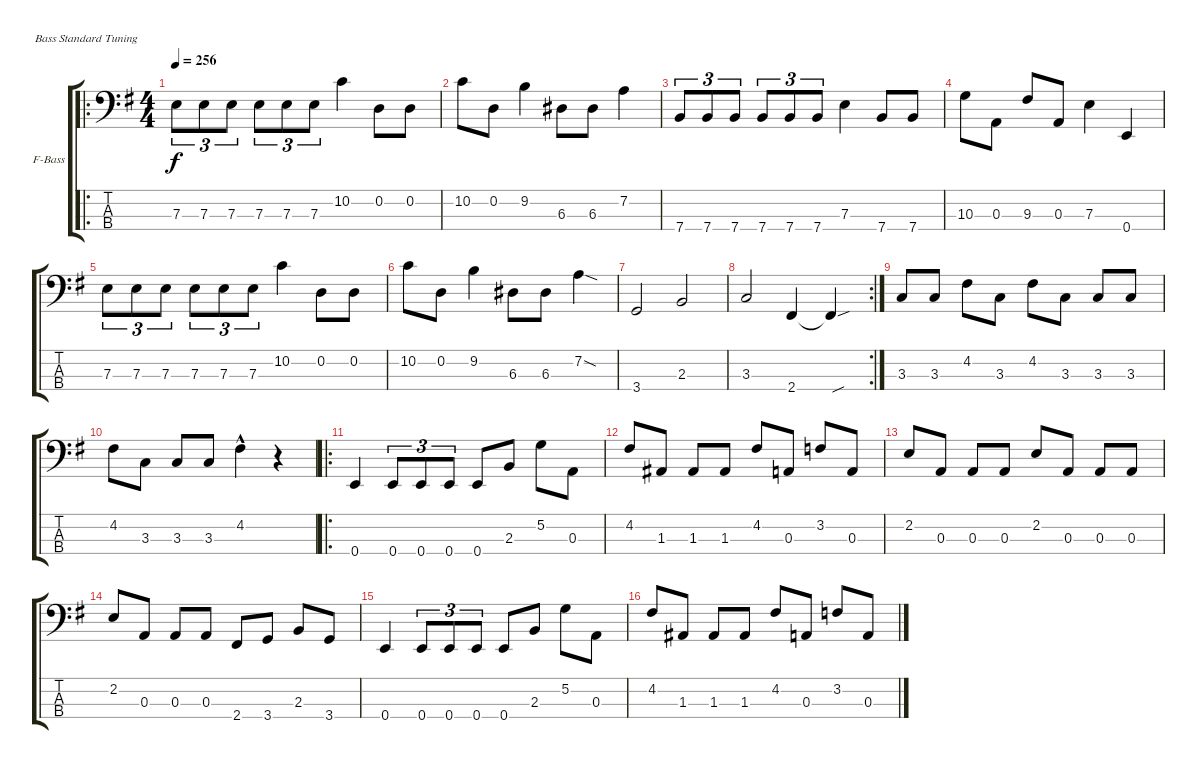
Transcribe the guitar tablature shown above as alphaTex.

\bracketExtendMode groupsimilarinstruments
\firstSystemTrackNameOrientation horizontal
\otherSystemsTrackNameOrientation horizontal
\track ("Bass I - Shawn Malone (Fretless Bass)" "F-Bass") {instrument fretlessbass}
\staff {score tabs}
\tuning (G2 D2 A1 E1)
\ro
\ts (4 4)
\tempo 256
\clef f4
\ks g
7.3.8{tu (3 2) dy f} 7.3.8{tu (3 2)} 7.3.8{tu (3 2)} 7.3.8{tu (3 2)} 7.3.8{tu (3 2)} 7.3.8{tu (3 2)} 10.2.4 0.2.8 0.2.8 |
10.2.8 0.2.8 9.2.4 6.3.8 6.3.8 7.2.4 |
7.4.8{tu (3 2)} 7.4.8{tu (3 2)} 7.4.8{tu (3 2)} 7.4.8{tu (3 2)} 7.4.8{tu (3 2)} 7.4.8{tu (3 2)} 7.3.4 7.4.8 7.4.8 |
10.3.8 0.3.8 9.3.8 0.3.8 7.3.4 0.4.4 |
7.3.8{tu (3 2)} 7.3.8{tu (3 2)} 7.3.8{tu (3 2)} 7.3.8{tu (3 2)} 7.3.8{tu (3 2)} 7.3.8{tu (3 2)} 10.2.4 0.2.8 0.2.8 |
10.2.8 0.2.8 9.2.4 6.3.8 6.3.8 7.2{sod}.4 |
3.4.2 2.3.2 |
\rc 2
3.3.2 2.4.4 2.4{sou t}.4 |
3.3.8 3.3.8 4.2.8 3.3.8 4.2.8 3.3.8 3.3.8 3.3.8 |
4.2.8 3.3.8 3.3.8 3.3.8 4.2{hac}.4 r.4 |
\ro
0.4.4 0.4.8{tu (3 2)} 0.4.8{tu (3 2)} 0.4.8{tu (3 2)} 0.4.8 2.3.8 5.2.8 0.3.8 |
4.2.8 1.3.8 1.3.8 1.3.8 4.2.8 0.3.8 3.2.8 0.3.8 |
2.2.8 0.3.8 0.3.8 0.3.8 2.2.8 0.3.8 0.3.8 0.3.8 |
2.2.8 0.3.8 0.3.8 0.3.8 2.4.8 3.4.8 2.3.8 3.4.8 |
0.4.4 0.4.8{tu (3 2)} 0.4.8{tu (3 2)} 0.4.8{tu (3 2)} 0.4.8 2.3.8 5.2.8 0.3.8 |
4.2.8 1.3.8 1.3.8 1.3.8 4.2.8 0.3.8 3.2.8 0.3.8
